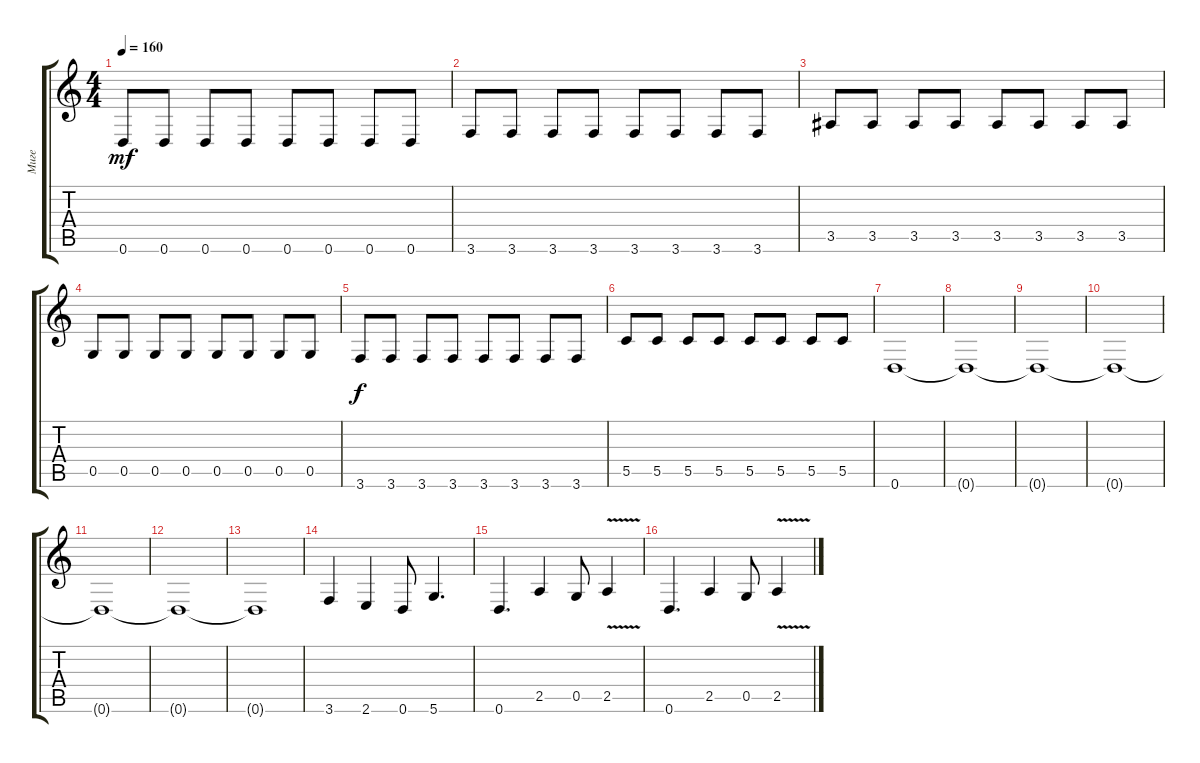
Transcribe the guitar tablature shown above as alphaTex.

\track ("Миге" "Миге") {instrument electricbassfinger}
\staff {score tabs}
\tuning (D4 A3 F3 C3 G2 D2) {hide}
\ts (4 4)
\tempo 160
\clef g2
\ks c
0.6.8{dy mf} 0.6.8 0.6.8 0.6.8 0.6.8 0.6.8 0.6.8 0.6.8 |
3.6.8 3.6.8 3.6.8 3.6.8 3.6.8 3.6.8 3.6.8 3.6.8 |
3.5.8 3.5.8 3.5.8 3.5.8 3.5.8 3.5.8 3.5.8 3.5.8 |
0.5.8 0.5.8 0.5.8 0.5.8 0.5.8 0.5.8 0.5.8 0.5.8 |
3.6.8{dy f} 3.6.8 3.6.8 3.6.8 3.6.8 3.6.8 3.6.8 3.6.8 |
5.5.8 5.5.8 5.5.8 5.5.8 5.5.8 5.5.8 5.5.8 5.5.8 |
0.6.1 |
0.6{t}.1 |
0.6{t}.1 |
0.6{t}.1 |
0.6{t}.1 |
0.6{t}.1 |
0.6{t}.1 |
3.6.4 2.6.4 0.6.8 5.6.4{d} |
0.6.4{d} 2.5.4 0.5.8 2.5{v}.4 |
0.6.4{d} 2.5.4 0.5.8 2.5{v}.4
